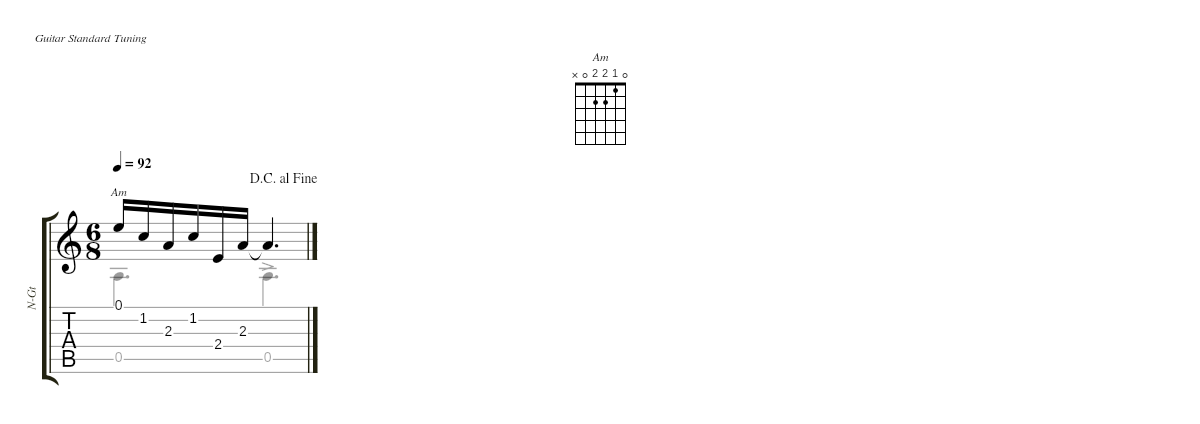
\defaultSystemsLayout 4
\hideDynamics
\bracketExtendMode groupsimilarinstruments
\otherSystemsTrackNameOrientation horizontal
\defaultBarNumberDisplay Hide
\track ("Nylon Guitar" "N-Gt") {instrument acousticguitarnylon}
\staff {score tabs}
\tuning (E4 B3 G3 D3 A2 E2)
\chord ("Am" 0 1 2 2 0 x)
\voice
\ts (6 8)
\beaming (8 3 3)
\jump dacapoalfine
\tempo 92
\clef g2
\ks aminor
0.1.16{ch "Am" dy mf} 1.2.16 2.3.16 1.2.16 2.4.16 2.3.16 2.3{t}.4{d}
\voice
\clef g2
\ottava regular
\simile none
\ks aminor
0.5.4{d dy mf} 0.5{ac}.4{d}
